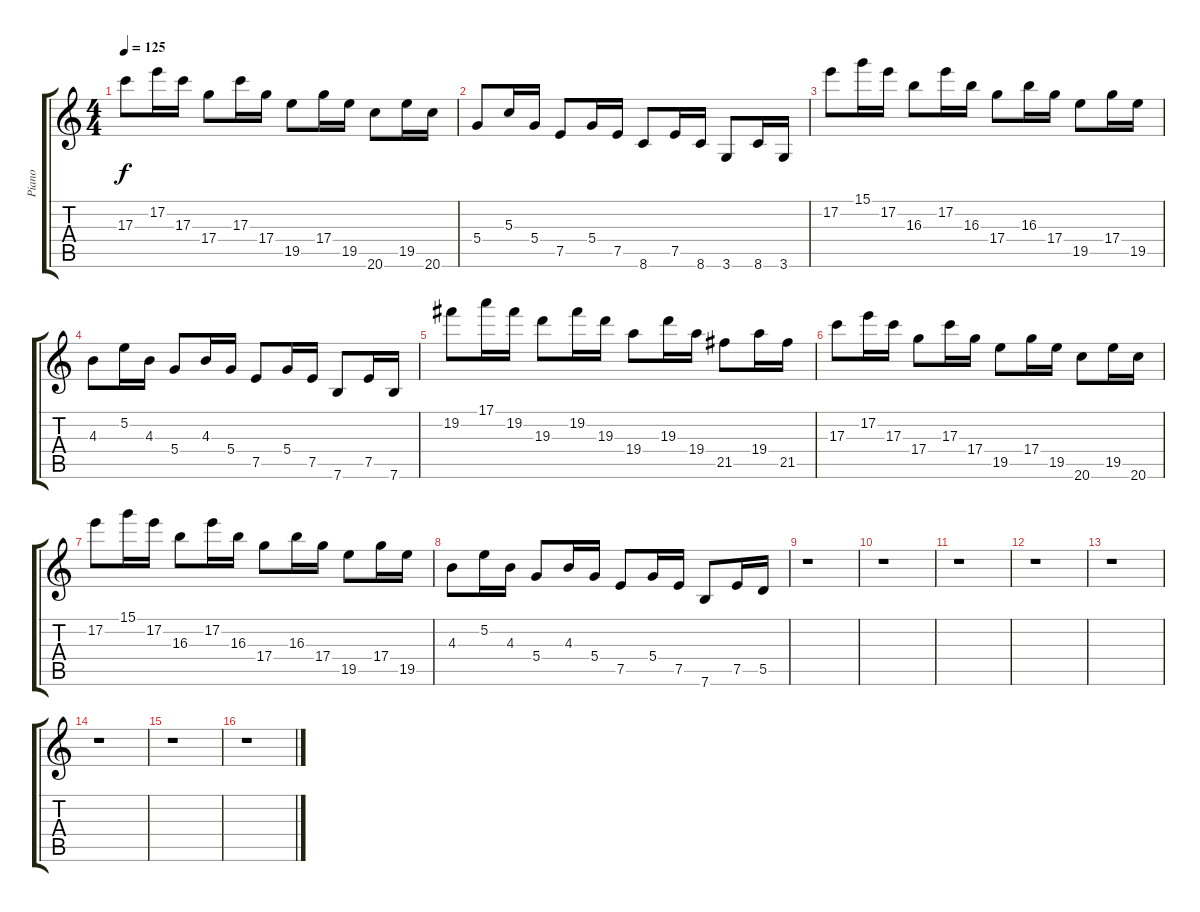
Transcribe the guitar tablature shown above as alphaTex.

\track ("Piano" "Piano") {instrument acousticgrandpiano}
\staff {score tabs}
\tuning (E5 B4 G4 D4 A3 E3) {hide}
\ts (4 4)
\tempo 125
\clef g2
\ks c
17.3.8{dy f} 17.2.16 17.3.16 17.4.8 17.3.16 17.4.16 19.5.8 17.4.16 19.5.16 20.6.8 19.5.16 20.6.16 |
5.4.8 5.3.16 5.4.16 7.5.8 5.4.16 7.5.16 8.6.8 7.5.16 8.6.16 3.6.8 8.6.16 3.6.16 |
17.2.8 15.1.16 17.2.16 16.3.8 17.2.16 16.3.16 17.4.8 16.3.16 17.4.16 19.5.8 17.4.16 19.5.16 |
4.3.8 5.2.16 4.3.16 5.4.8 4.3.16 5.4.16 7.5.8 5.4.16 7.5.16 7.6.8 7.5.16 7.6.16 |
19.2.8 17.1.16 19.2.16 19.3.8 19.2.16 19.3.16 19.4.8 19.3.16 19.4.16 21.5.8 19.4.16 21.5.16 |
17.3.8 17.2.16 17.3.16 17.4.8 17.3.16 17.4.16 19.5.8 17.4.16 19.5.16 20.6.8 19.5.16 20.6.16 |
17.2.8 15.1.16 17.2.16 16.3.8 17.2.16 16.3.16 17.4.8 16.3.16 17.4.16 19.5.8 17.4.16 19.5.16 |
4.3.8 5.2.16 4.3.16 5.4.8 4.3.16 5.4.16 7.5.8 5.4.16 7.5.16 7.6.8 7.5.16 5.5.16 |
r.1 |
r.1 |
r.1 |
r.1 |
r.1 |
r.1 |
r.1 |
r.1
